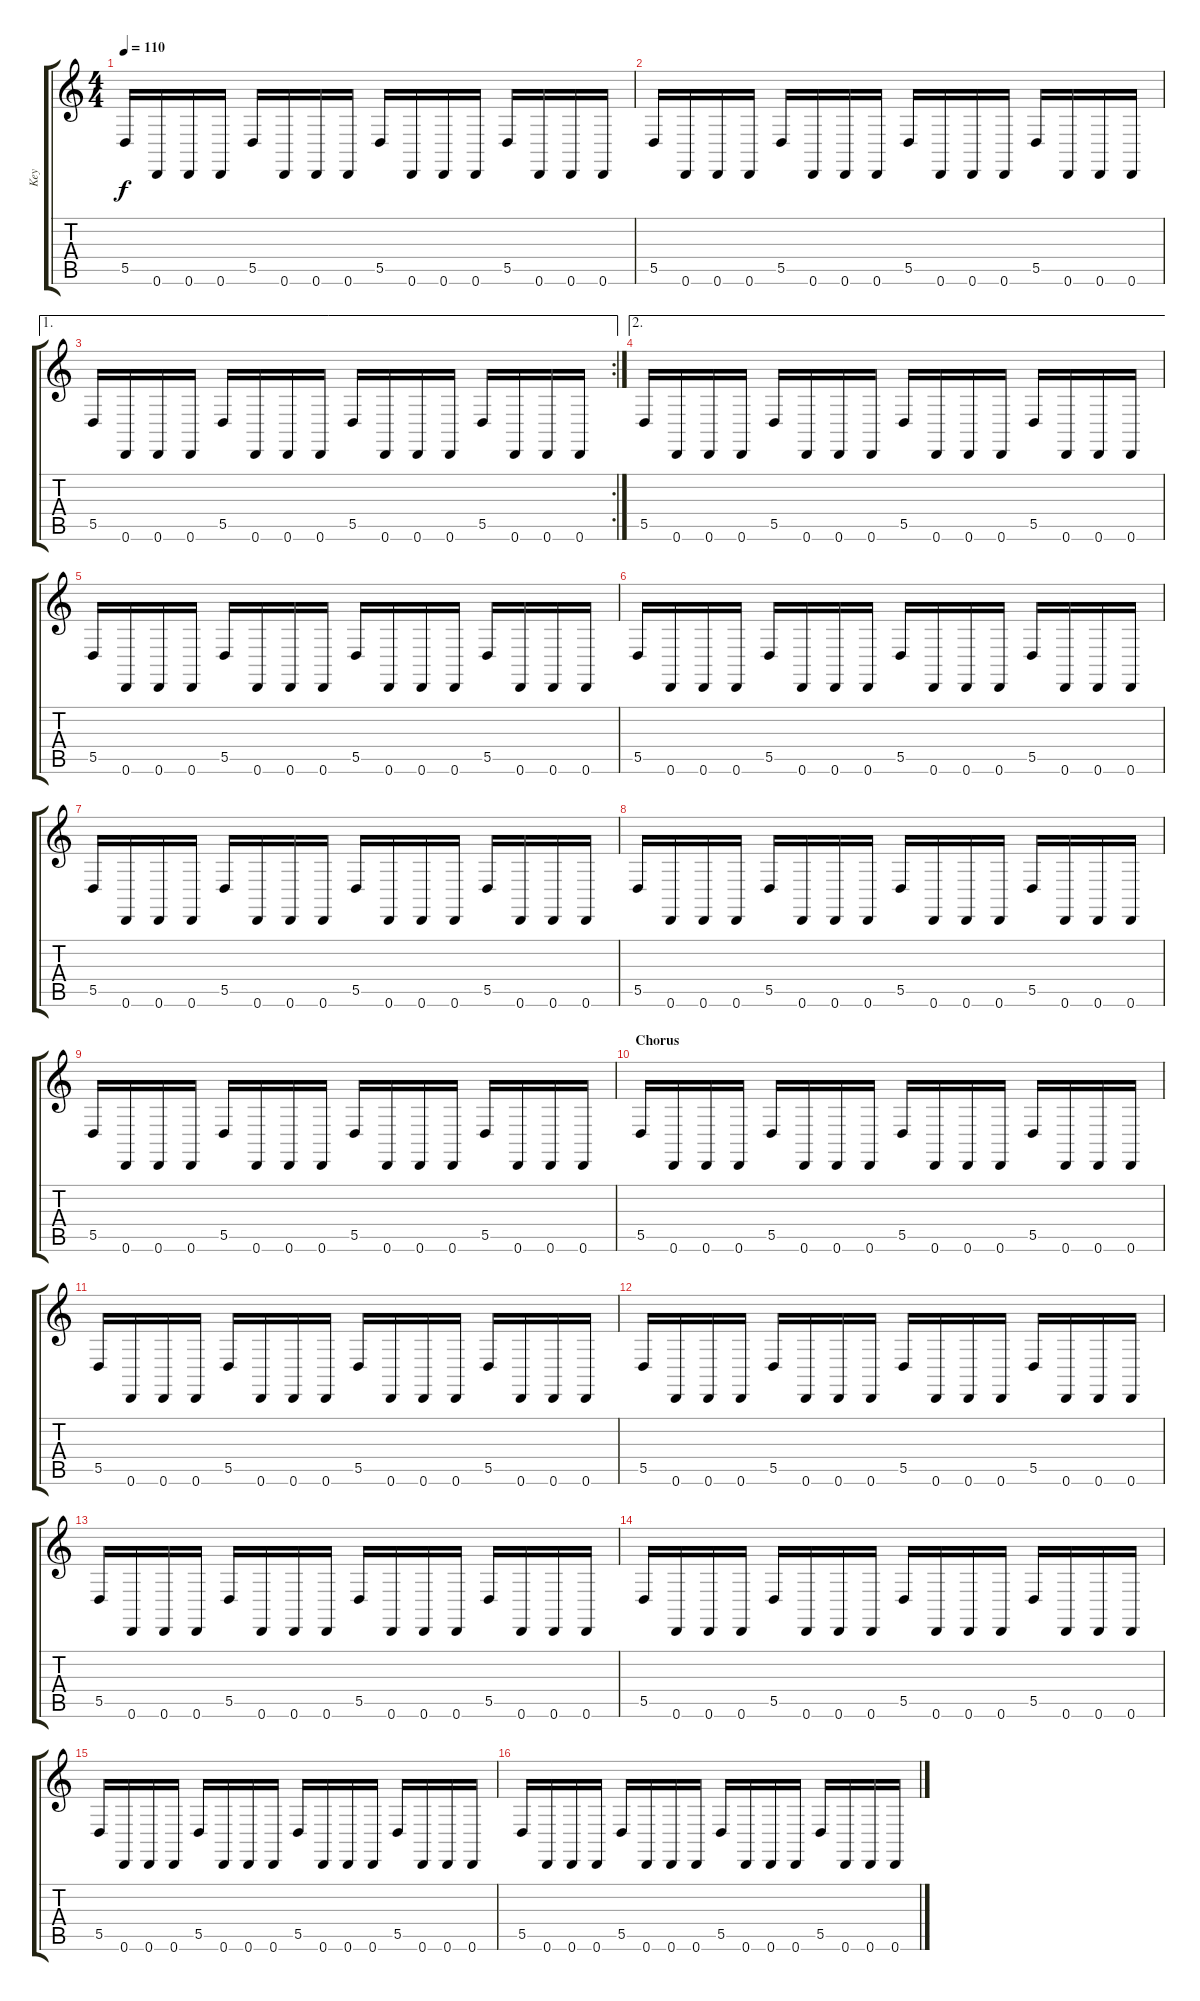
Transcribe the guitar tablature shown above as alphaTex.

\track ("Key" "Key") {instrument lead2sawtooth}
\staff {score tabs}
\tuning (E4 B3 G3 D3 A2 D2) {hide}
\ts (4 4)
\tempo 110
\clef g2
\ks c
5.5.16{dy f} 0.6.16 0.6.16 0.6.16 5.5.16 0.6.16 0.6.16 0.6.16 5.5.16 0.6.16 0.6.16 0.6.16 5.5.16 0.6.16 0.6.16 0.6.16 |
5.5.16 0.6.16 0.6.16 0.6.16 5.5.16 0.6.16 0.6.16 0.6.16 5.5.16 0.6.16 0.6.16 0.6.16 5.5.16 0.6.16 0.6.16 0.6.16 |
\ae 1
\rc 2
5.5.16 0.6.16 0.6.16 0.6.16 5.5.16 0.6.16 0.6.16 0.6.16 5.5.16 0.6.16 0.6.16 0.6.16 5.5.16 0.6.16 0.6.16 0.6.16 |
\ae 2
5.5.16 0.6.16 0.6.16 0.6.16 5.5.16 0.6.16 0.6.16 0.6.16 5.5.16 0.6.16 0.6.16 0.6.16 5.5.16 0.6.16 0.6.16 0.6.16 |
5.5.16 0.6.16 0.6.16 0.6.16 5.5.16 0.6.16 0.6.16 0.6.16 5.5.16 0.6.16 0.6.16 0.6.16 5.5.16 0.6.16 0.6.16 0.6.16 |
5.5.16 0.6.16 0.6.16 0.6.16 5.5.16 0.6.16 0.6.16 0.6.16 5.5.16 0.6.16 0.6.16 0.6.16 5.5.16 0.6.16 0.6.16 0.6.16 |
5.5.16 0.6.16 0.6.16 0.6.16 5.5.16 0.6.16 0.6.16 0.6.16 5.5.16 0.6.16 0.6.16 0.6.16 5.5.16 0.6.16 0.6.16 0.6.16 |
5.5.16 0.6.16 0.6.16 0.6.16 5.5.16 0.6.16 0.6.16 0.6.16 5.5.16 0.6.16 0.6.16 0.6.16 5.5.16 0.6.16 0.6.16 0.6.16 |
5.5.16 0.6.16 0.6.16 0.6.16 5.5.16 0.6.16 0.6.16 0.6.16 5.5.16 0.6.16 0.6.16 0.6.16 5.5.16 0.6.16 0.6.16 0.6.16 |
\section ("" "Chorus")
5.5.16 0.6.16 0.6.16 0.6.16 5.5.16 0.6.16 0.6.16 0.6.16 5.5.16 0.6.16 0.6.16 0.6.16 5.5.16 0.6.16 0.6.16 0.6.16 |
5.5.16 0.6.16 0.6.16 0.6.16 5.5.16 0.6.16 0.6.16 0.6.16 5.5.16 0.6.16 0.6.16 0.6.16 5.5.16 0.6.16 0.6.16 0.6.16 |
5.5.16 0.6.16 0.6.16 0.6.16 5.5.16 0.6.16 0.6.16 0.6.16 5.5.16 0.6.16 0.6.16 0.6.16 5.5.16 0.6.16 0.6.16 0.6.16 |
5.5.16 0.6.16 0.6.16 0.6.16 5.5.16 0.6.16 0.6.16 0.6.16 5.5.16 0.6.16 0.6.16 0.6.16 5.5.16 0.6.16 0.6.16 0.6.16 |
5.5.16 0.6.16 0.6.16 0.6.16 5.5.16 0.6.16 0.6.16 0.6.16 5.5.16 0.6.16 0.6.16 0.6.16 5.5.16 0.6.16 0.6.16 0.6.16 |
5.5.16 0.6.16 0.6.16 0.6.16 5.5.16 0.6.16 0.6.16 0.6.16 5.5.16 0.6.16 0.6.16 0.6.16 5.5.16 0.6.16 0.6.16 0.6.16 |
5.5.16 0.6.16 0.6.16 0.6.16 5.5.16 0.6.16 0.6.16 0.6.16 5.5.16 0.6.16 0.6.16 0.6.16 5.5.16 0.6.16 0.6.16 0.6.16
